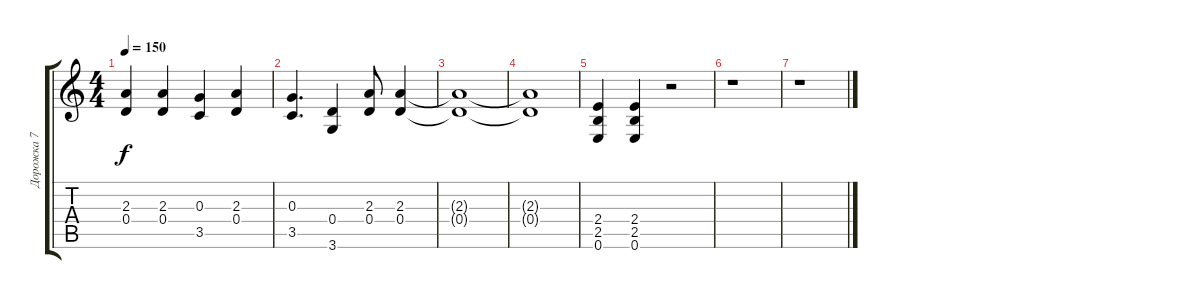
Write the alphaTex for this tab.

\track ("Дорожка 7" "Дорожка 7") {instrument distortionguitar}
\staff {score tabs}
\tuning (E4 B3 G3 D3 A2 E2) {hide}
\ts (4 4)
\tempo 150
\clef g2
\ks c
(2.3{t} 0.4{t}).4{dy f} (2.3 0.4).4 (0.3 3.5).4 (2.3 0.4).4 |
(0.3 3.5).4{d} (0.4 3.6).4 (2.3 0.4).8 (2.3 0.4).4 |
(2.3{t} 0.4{t}).1 |
(2.3{t} 0.4{t}).1 |
(2.4 2.5 0.6).4 (2.4 2.5 0.6).4 r.2 |
r.1 |
r.1
